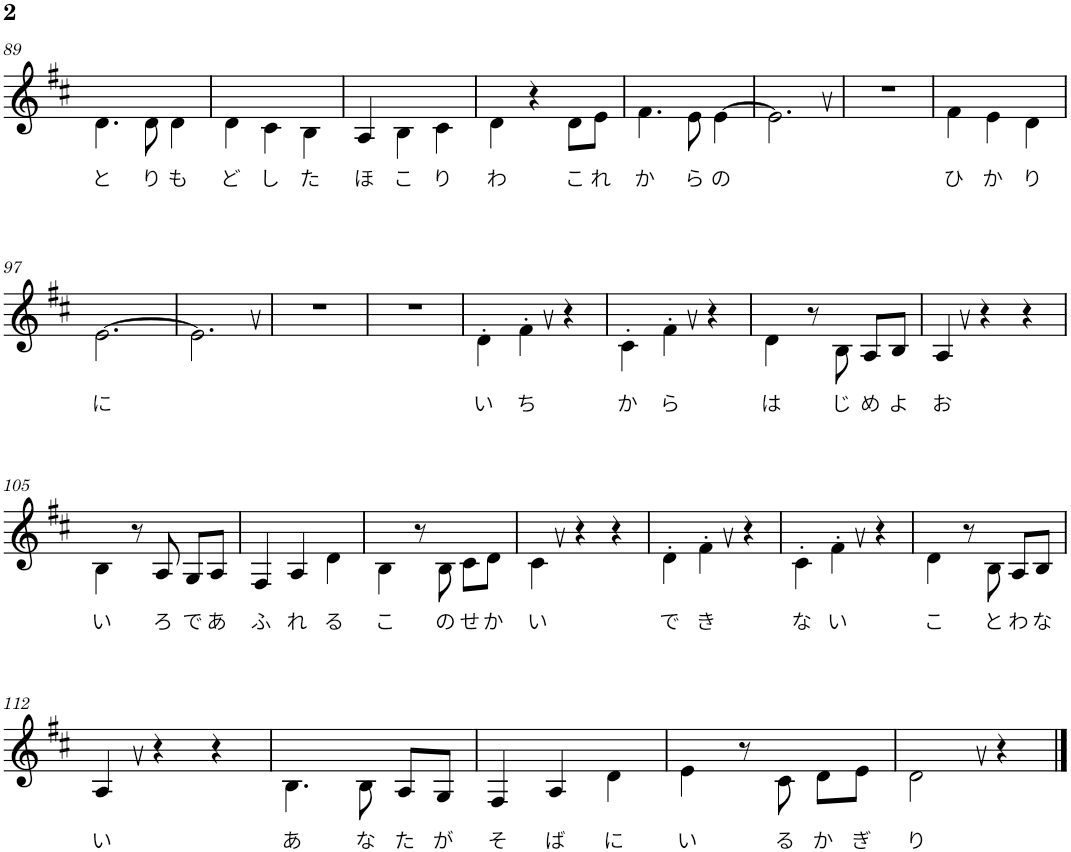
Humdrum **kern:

**kern	**text
*part1	*part1
*staff1	*staff1
*I"ピアノ, melo_main	*
!!LO:PB:g=z
*clefG2	*
*k[f#c#]	*
*M3/4	*
=89	=89
!	!LO:LY:b
4.d\	と
!	!LO:LY:b
8d\	り
!	!LO:LY:b
4d\	も
=90	=90
!	!LO:LY:b
4d\	ど
!	!LO:LY:b
4c#\	し
!	!LO:LY:b
4B\	た
=91	=91
!	!LO:LY:b
4A/	ほ
!	!LO:LY:b
4B\	こ
!	!LO:LY:b
4c#\	り
=92	=92
!	!LO:LY:b
4d\	わ
4r	.
!	!LO:LY:b
8d\L	こ
!	!LO:LY:b
8e\J	れ
=93	=93
!	!LO:LY:b
4.f#\	か
!	!LO:LY:b
8e\	ら
!	!LO:LY:b
[4e\	の
=94	=94
2.e,<\]	.
=95	=95
2.r	.
=96	=96
!	!LO:LY:b
4f#\	ひ
!	!LO:LY:b
4e\	か
!	!LO:LY:b
4d\	り
!!LO:LB:g=z
=97	=97
!	!LO:LY:b
[2.e\	に
=98	=98
2.e,<\]	.
=99	=99
2.r	.
=100	=100
2.r	.
=101	=101
!	!LO:LY:b
4d'\	い
!	!LO:LY:b
4f#',<\	ち
4r	.
=102	=102
!	!LO:LY:b
4c#'\	か
!	!LO:LY:b
4f#',<\	ら
4r	.
=103	=103
!	!LO:LY:b
4d\	は
8r	.
!	!LO:LY:b
8B\	じ
!	!LO:LY:b
8A/L	め
!	!LO:LY:b
8B/J	よ
=104	=104
!	!LO:LY:b
4A,</	お
4r	.
4r	.
!!LO:LB:g=z
=105	=105
!	!LO:LY:b
4B\	い
8r	.
!	!LO:LY:b
8A/	ろ
!	!LO:LY:b
8G/L	で
!	!LO:LY:b
8A/J	あ
=106	=106
!	!LO:LY:b
4F#/	ふ
!	!LO:LY:b
4A/	れ
!	!LO:LY:b
4d\	る
=107	=107
!	!LO:LY:b
4B\	こ
8r	.
!	!LO:LY:b
8B\	の
!	!LO:LY:b
8c#\L	せ
!	!LO:LY:b
8d\J	か
=108	=108
!	!LO:LY:b
4c#,<\	い
4r	.
4r	.
=109	=109
!	!LO:LY:b
4d'\	で
!	!LO:LY:b
4f#',<\	き
4r	.
=110	=110
!	!LO:LY:b
4c#'\	な
!	!LO:LY:b
4f#',<\	い
4r	.
=111	=111
!	!LO:LY:b
4d\	こ
8r	.
!	!LO:LY:b
8B\	と
!	!LO:LY:b
8A/L	わ
!	!LO:LY:b
8B/J	な
!!LO:LB:g=z
=112	=112
!	!LO:LY:b
4A,</	い
4r	.
4r	.
=113	=113
!	!LO:LY:b
4.B\	あ
!	!LO:LY:b
8B\	な
!	!LO:LY:b
8A/L	た
!	!LO:LY:b
8G/J	が
=114	=114
!	!LO:LY:b
4F#/	そ
!	!LO:LY:b
4A/	ば
!	!LO:LY:b
4d\	に
=115	=115
!	!LO:LY:b
4e\	い
8r	.
!	!LO:LY:b
8c#\	る
!	!LO:LY:b
8d\L	か
!	!LO:LY:b
8e\J	ぎ
=116	=116
!	!LO:LY:b
2d,<\	り
4r	.
==	==
*-	*-
